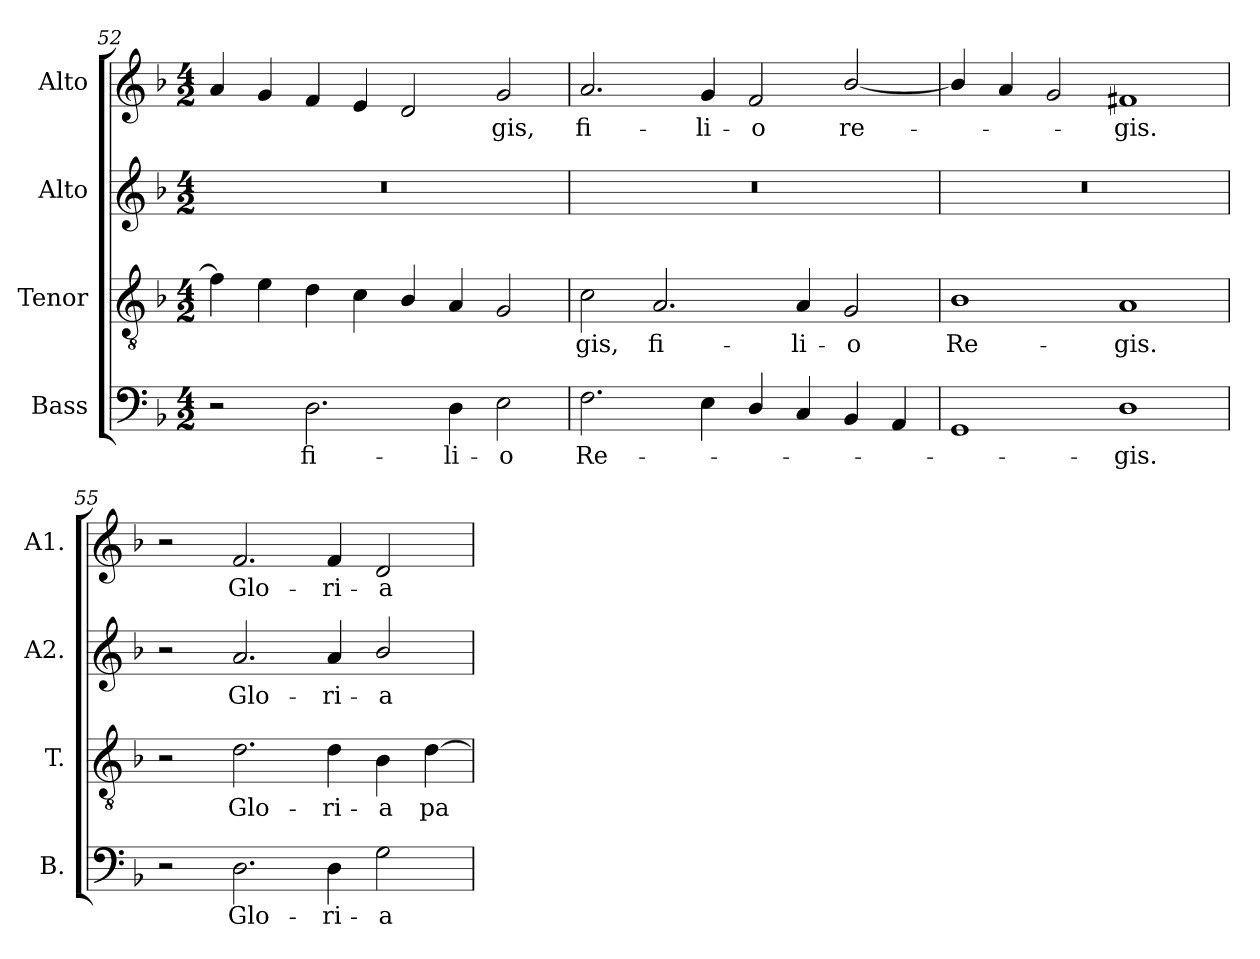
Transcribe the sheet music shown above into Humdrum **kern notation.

**kern	**text	**kern	**text	**kern	**text	**kern	**text
*part4	*part4	*part3	*part3	*part2	*part2	*part1	*part1
*staff4	*staff4	*staff3	*staff3	*staff2	*staff2	*staff1	*staff1
*I"Bass	*	*I"Tenor	*	*I"Alto	*	*I"Alto	*
*I'B.	*	*I'T.	*	*I'A2.	*	*I'A1.	*
*clefF4	*	*clefGv2	*	*clefG2	*	*clefG2	*
*	*	*ITrd7c12	*	*	*	*	*
*k[b-]	*	*k[b-]	*	*k[b-]	*	*k[b-]	*
*F:	*	*F:	*	*F:	*	*F:	*
*M4/2	*	*M4/2	*	*M4/2	*	*M4/2	*
=52	=52	=52	=52	=52	=52	=52	=52
!	!	!	!	!LO:N:vis=1	!	!	!
2r	.	4Fi\]	.	0r	.	4ai/	.
.	.	4Ei\	.	.	.	4gi/	.
!	!LO:LY:b:color=#000000	!	!	!	!	!	!
2.Di\	fi-	4Di\	.	.	.	4fi/	.
.	.	4Ci\	.	.	.	4ei/	.
.	.	4BB-i/	.	.	.	2di/	.
!	!LO:LY:b:color=#000000	!	!	!	!	!	!
4Di\	-li-	4AAi/	.	.	.	.	.
!	!LO:LY:b:color=#000000	!	!	!	!	!	!
!	!	!	!	!	!	!	!LO:LY:b:color=#000000
2Ei\	-o	2GGi/	.	.	.	2gi/	-gis,
=53	=53	=53	=53	=53	=53	=53	=53
!	!LO:LY:b:color=#000000	!	!	!	!	!	!
!	!	!	!LO:LY:b:color=#000000	!LO:N:vis=1	!	!	!
!	!	!	!	!	!	!	!LO:LY:b:color=#000000
2.Fi\	Re-	2Ci\	-gis,	0r	.	2.ai/	fi-
!	!	!	!LO:LY:b:color=#000000	!	!	!	!
.	.	2.AAi/	fi-	.	.	.	.
!	!	!	!	!	!	!	!LO:LY:b:color=#000000
4Ei\	.	.	.	.	.	4gi/	-li-
!	!	!	!	!	!	!	!LO:LY:b:color=#000000
4Di/	.	.	.	.	.	2fi/	-o
!	!	!	!LO:LY:b:color=#000000	!	!	!	!
4Ci/	.	4AAi/	-li-	.	.	.	.
!	!	!	!LO:LY:b:color=#000000	!	!	!	!
!	!	!	!	!	!	!	!LO:LY:b:color=#000000
4BB-i/	.	2GGi/	-o	.	.	[2b-i/	re-
4AAi/	.	.	.	.	.	.	.
=54	=54	=54	=54	=54	=54	=54	=54
!	!	!	!LO:LY:b:color=#000000	!LO:N:vis=1	!	!	!
1GGi	.	1BB-i	Re-	0r	.	4b-i/]	.
.	.	.	.	.	.	4ai/	.
.	.	.	.	.	.	2gi/	.
!	!LO:LY:b:color=#000000	!	!	!	!	!	!
!	!	!	!LO:LY:b:color=#000000	!	!	!	!
!	!	!	!	!	!	!	!LO:LY:b:color=#000000
1Di	-gis.	1AAi	-gis.	.	.	1f#Xi	-gis.
!!LO:PB:g=z
=55	=55	=55	=55	=55	=55	=55	=55
2r	.	2r	.	2r	.	2r	.
!	!LO:LY:b:color=#000000	!	!	!	!	!	!
!	!	!	!LO:LY:b:color=#000000	!	!	!	!
!	!	!	!	!	!LO:LY:b:color=#000000	!	!
!	!	!	!	!	!	!	!LO:LY:b:color=#000000
2.Di\	Glo-	2.Di\	Glo-	2.ai/	Glo-	2.fi/	Glo-
!	!LO:LY:b:color=#000000	!	!	!	!	!	!
!	!	!	!LO:LY:b:color=#000000	!	!	!	!
!	!	!	!	!	!LO:LY:b:color=#000000	!	!
!	!	!	!	!	!	!	!LO:LY:b:color=#000000
4Di\	-ri-	4Di\	-ri-	4ai/	-ri-	4fi/	-ri-
!	!LO:LY:b:color=#000000	!	!	!	!	!	!
!	!	!	!LO:LY:b:color=#000000	!	!	!	!
!	!	!	!	!	!LO:LY:b:color=#000000	!	!
!	!	!	!	!	!	!	!LO:LY:b:color=#000000
2Gi\	-a	4BB-i\	-a	2b-i/	-a	2di/	-a
!	!	!	!LO:LY:b:color=#000000	!	!	!	!
.	.	[4Di\	pa-	.	.	.	.
=	=	=	=	=	=	=	=
*-	*-	*-	*-	*-	*-	*-	*-
